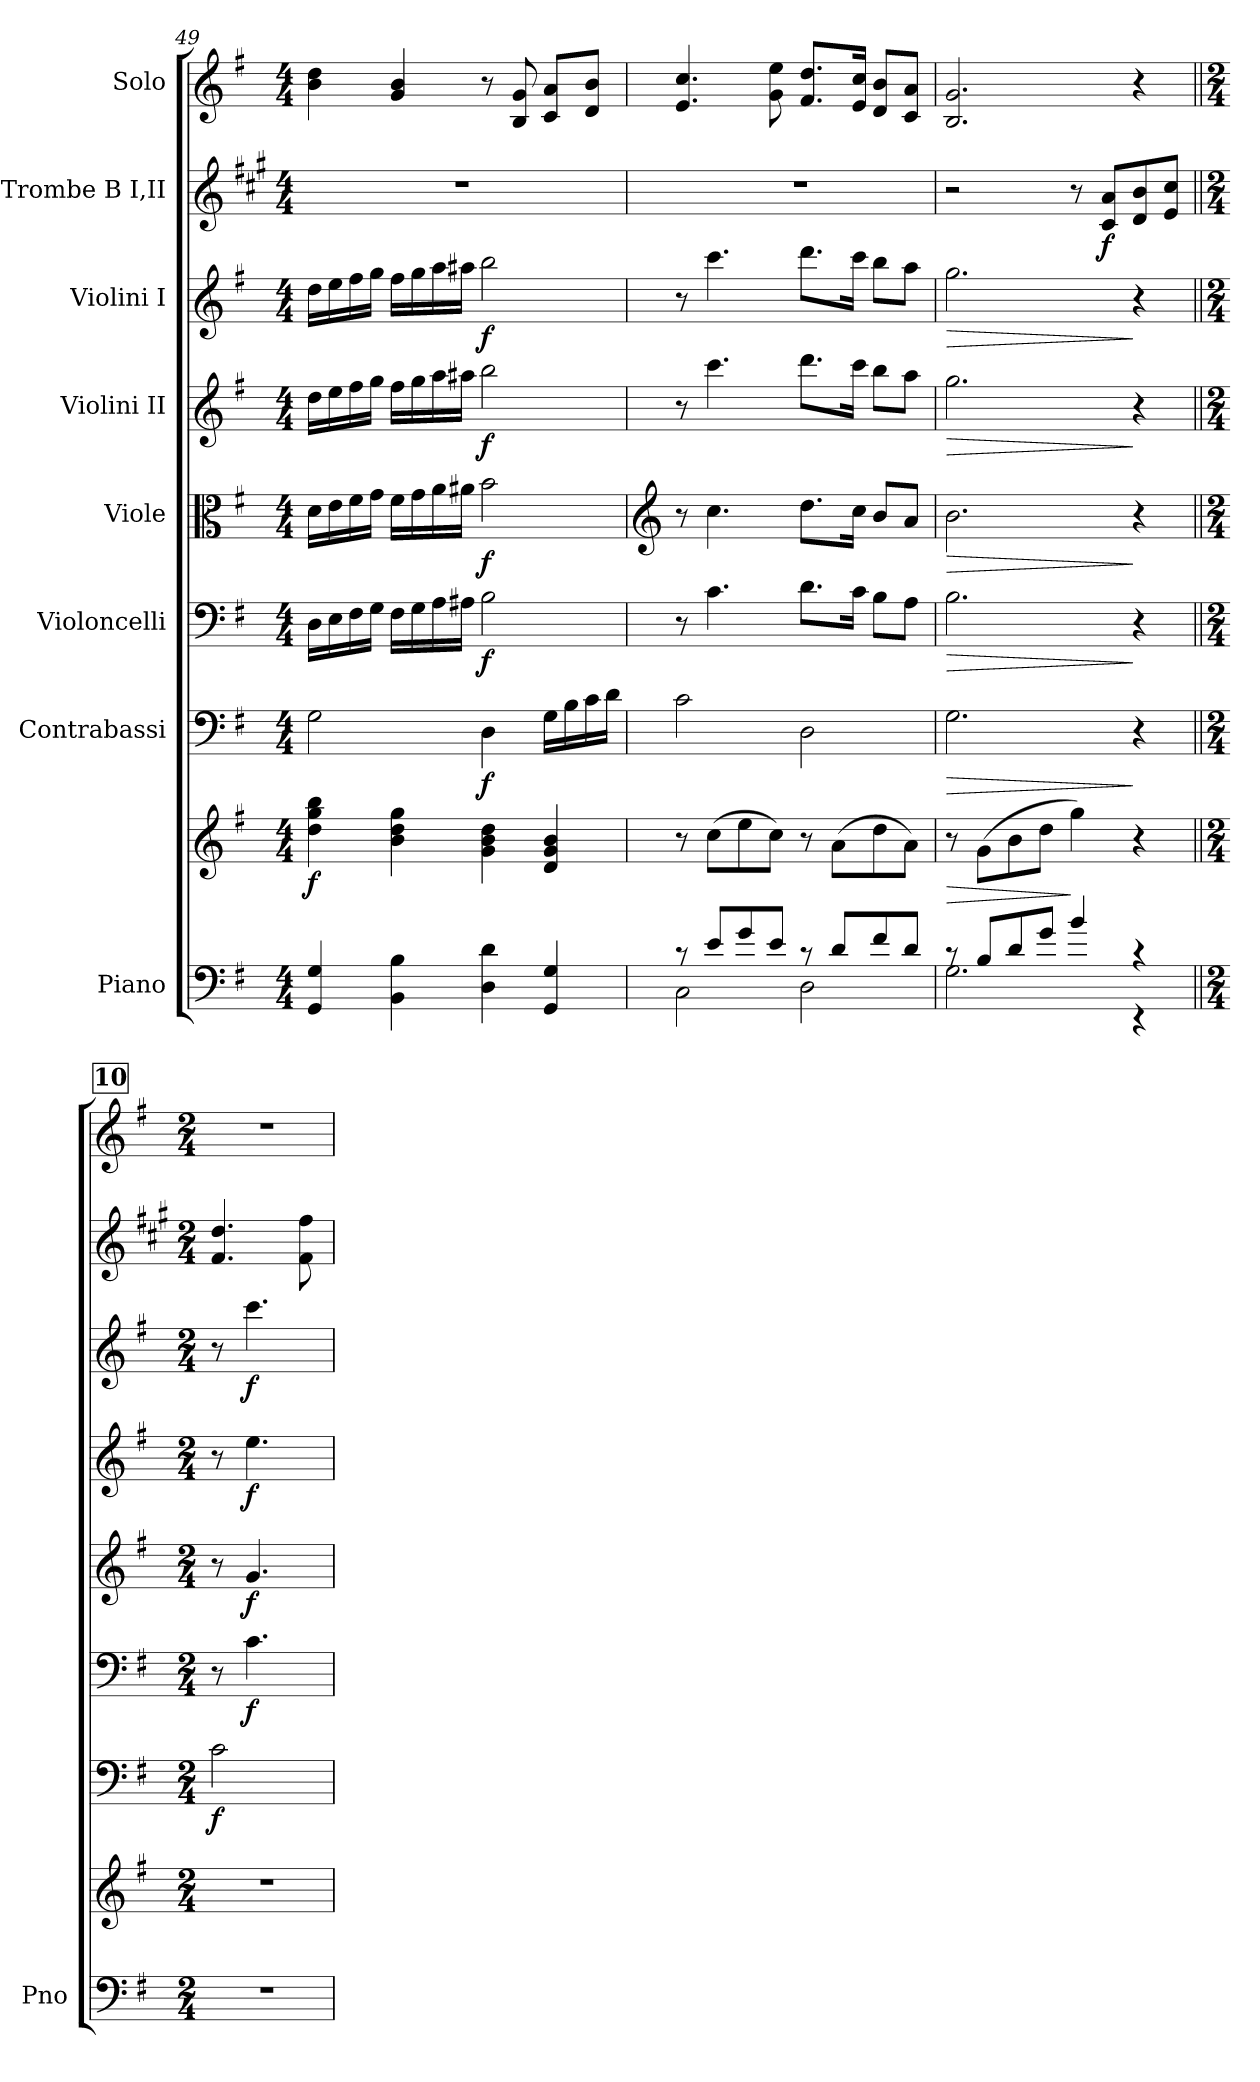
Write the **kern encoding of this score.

**kern	**kern	**dynam	**kern	**dynam	**kern	**dynam	**kern	**dynam	**kern	**dynam	**kern	**dynam	**kern	**dynam	**kern
*part8	*part8	*part8	*part7	*part7	*part6	*part6	*part5	*part5	*part4	*part4	*part3	*part3	*part2	*part2	*part1
*staff9	*staff8	*staff8/9	*staff7	*staff7	*staff6	*staff6	*staff5	*staff5	*staff4	*staff4	*staff3	*staff3	*staff2	*staff2	*staff1
*I"Piano	*	*	*I"Contrabassi	*	*I"Violoncelli	*	*I"Viole	*	*I"Violini II	*	*I"Violini I	*	*I"Trombe B I,II	*	*I"Solo
*I'Pno	*	*	*	*	*	*	*	*	*	*	*	*	*	*	*
*clefF4	*clefG2	*	*clefF4	*	*clefF4	*	*clefC3	*	*clefG2	*	*clefG2	*	*clefG2	*	*clefG2
*	*	*	*ITrd7c12	*	*	*	*	*	*	*	*	*	*ITrd1c2	*	*
*k[f#]	*k[f#]	*	*k[f#]	*	*k[f#]	*	*k[f#]	*	*k[f#]	*	*k[f#]	*	*k[f#]	*	*k[f#]
*G:	*G:	*	*G:	*	*G:	*	*G:	*	*G:	*	*G:	*	*G:	*	*G:
*M4/4	*M4/4	*	*M4/4	*	*M4/4	*	*M4/4	*	*M4/4	*	*M4/4	*	*M4/4	*	*M4/4
=49	=49	=49	=49	=49	=49	=49	=49	=49	=49	=49	=49	=49	=49	=49	=49
!	!	!LO:DY:b	!	!	!	!	!	!	!	!	!	!	!	!	!
4GG/ 4G/	4dd\ 4gg\ 4bb\	f	2GG\	.	16D\LL	.	16d\LL	.	16dd\LL	.	16dd\LL	.	1r	.	4b\ 4dd\
.	.	.	.	.	16E\	.	16e\	.	16ee\	.	16ee\	.	.	.	.
.	.	.	.	.	16F#\	.	16f#\	.	16ff#\	.	16ff#\	.	.	.	.
.	.	.	.	.	16G\JJ	.	16g\JJ	.	16gg\JJ	.	16gg\JJ	.	.	.	.
4BB\ 4B\	4b\ 4dd\ 4gg\	.	.	.	16F#\LL	.	16f#\LL	.	16ff#\LL	.	16ff#\LL	.	.	.	4g/ 4b/
.	.	.	.	.	16G\	.	16g\	.	16gg\	.	16gg\	.	.	.	.
.	.	.	.	.	16A\	.	16a\	.	16aa\	.	16aa\	.	.	.	.
.	.	.	.	.	16A#X\JJ	.	16a#X\JJ	.	16aa#X\JJ	.	16aa#X\JJ	.	.	.	.
!	!	!	!	!LO:DY:b	!	!LO:DY:b	!	!LO:DY:b	!	!LO:DY:b	!	!LO:DY:b	!	!	!
4D\ 4d\	4g\ 4b\ 4dd\	.	4DD\	f	2B\	f	2b\	f	2bb\	f	2bb\	f	.	.	8r
.	.	.	.	.	.	.	.	.	.	.	.	.	.	.	8B/ 8g/
4GG/ 4G/	4d/ 4g/ 4b/	.	16GG\LL	.	.	.	.	.	.	.	.	.	.	.	8c/ 8a/L
.	.	.	16BB\	.	.	.	.	.	.	.	.	.	.	.	.
.	.	.	16C\	.	.	.	.	.	.	.	.	.	.	.	8d/ 8b/J
.	.	.	16D\JJ	.	.	.	.	.	.	.	.	.	.	.	.
=50	=50	=50	=50	=50	=50	=50	=50	=50	=50	=50	=50	=50	=50	=50	=50
*	*	*	*	*	*	*	*clefG2	*	*	*	*	*	*	*	*
*^	*	*	*	*	*	*	*	*	*	*	*	*	*	*	*
8rc	2C\	8r	.	2C\	.	8r	.	8r	.	8r	.	8r	.	1r	.	4.e/ 4.cc/
8e/L	.	(>8cc\L	.	.	.	4.c\	.	4.cc\	.	4.ccc\	.	4.ccc\	.	.	.	.
8g/	.	8ee\	.	.	.	.	.	.	.	.	.	.	.	.	.	.
8e/J	.	8cc\J)	.	.	.	.	.	.	.	.	.	.	.	.	.	8g\ 8ee\
8rc	2D\	8r	.	2DD\	.	8.d\L	.	8.dd\L	.	8.ddd\L	.	8.ddd\L	.	.	.	8.f#/ 8.dd/L
8d/L	.	(>8a\L	.	.	.	.	.	.	.	.	.	.	.	.	.	.
.	.	.	.	.	.	16c\Jk	.	16cc\Jk	.	16ccc\Jk	.	16ccc\Jk	.	.	.	16e/ 16cc/Jk
8f#/	.	8dd\	.	.	.	8B\L	.	8b/L	.	8bb\L	.	8bb\L	.	.	.	8d/ 8b/L
8d/J	.	8a\J)	.	.	.	8A\J	.	8a/J	.	8aa\J	.	8aa\J	.	.	.	8c/ 8a/J
=51	=51	=51	=51	=51	=51	=51	=51	=51	=51	=51	=51	=51	=51	=51	=51	=51
!	!	!	!LO:HP:b	!	!LO:HP:b	!	!LO:HP:b	!	!LO:HP:b	!	!LO:HP:b	!	!LO:HP:b	!	!	!
8rc	2.G\	8r	>	2.GG\	>	2.B\	>	2.b\	>	2.gg\	>	2.gg\	>	2rcc	.	2.B/ 2.g/
8B/L	.	(>8g\L	.	.	.	.	.	.	.	.	.	.	.	.	.	.
8d/	.	8b\	.	.	.	.	.	.	.	.	.	.	.	.	.	.
8g/J	.	8dd\J	.	.	.	.	.	.	.	.	.	.	.	.	.	.
4b/	.	4gg\)	]	.	.	.	.	.	.	.	.	.	.	8r	.	.
!	!	!	!	!	!	!	!	!	!	!	!	!	!	!	!LO:DY:b	!
.	.	.	.	.	.	.	.	.	.	.	.	.	.	8B/ 8g/L	f	.
4rc	4rEE	4r	.	4r	]	4r	]	4r	]	4r	]	4r	]	8c/ 8a/	.	4r
.	.	.	.	.	.	.	.	.	.	.	.	.	.	8d/ 8b/J	.	.
*v	*v	*	*	*	*	*	*	*	*	*	*	*	*	*	*	*
!!LO:LB:g=z
!!LO:REH:place=s1:a:fs=7.4:t=10
=52||	=52||	=52||	=52||	=52||	=52||	=52||	=52||	=52||	=52||	=52||	=52||	=52||	=52||	=52||	=52||
*M2/4	*M2/4	*	*M2/4	*	*M2/4	*	*M2/4	*	*M2/4	*	*M2/4	*	*M2/4	*	*M2/4
!	!	!	!	!LO:DY:b	!	!	!	!	!	!	!	!	!	!	!
2r	2r	.	2C\	f	8r	.	8r	.	8r	.	8r	.	4.e/ 4.cc/	.	2r
!	!	!	!	!	!	!LO:DY:b	!	!LO:DY:b	!	!LO:DY:b	!	!LO:DY:b	!	!	!
.	.	.	.	.	4.c\	f	4.g/	f	4.ee\	f	4.ccc\	f	.	.	.
.	.	.	.	.	.	.	.	.	.	.	.	.	8e\ 8ee\	.	.
=	=	=	=	=	=	=	=	=	=	=	=	=	=	=	=
*-	*-	*-	*-	*-	*-	*-	*-	*-	*-	*-	*-	*-	*-	*-	*-
